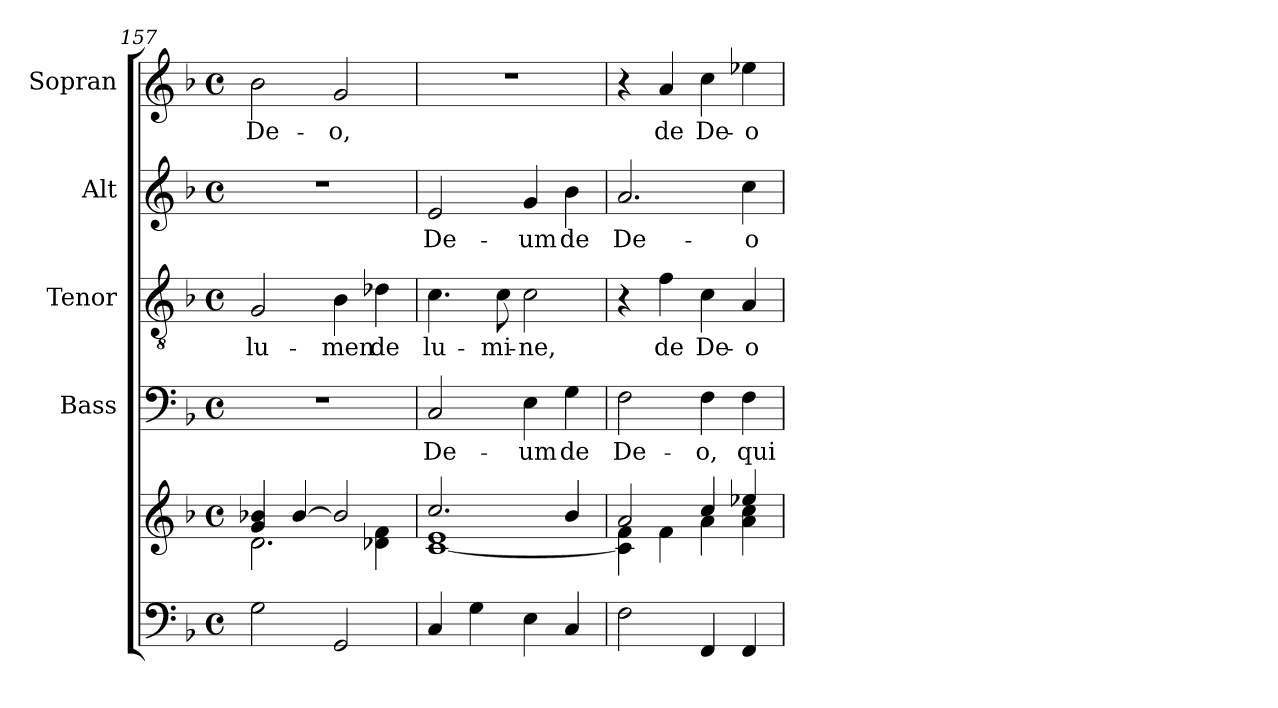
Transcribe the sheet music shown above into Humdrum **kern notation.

**kern	**kern	**kern	**text	**kern	**text	**kern	**text	**kern	**text
*part5	*part5	*part4	*part4	*part3	*part3	*part2	*part2	*part1	*part1
*staff6	*staff5	*staff4	*staff4	*staff3	*staff3	*staff2	*staff2	*staff1	*staff1
*	*	*I"Bass	*	*I"Tenor	*	*I"Alt	*	*I"Sopran	*
*	*	*I'B.	*	*I'T.	*	*I'A.	*	*I'S.	*
*clefF4	*clefG2	*clefF4	*	*clefGv2	*	*clefG2	*	*clefG2	*
*k[b-]	*k[b-]	*k[b-]	*	*k[b-]	*	*k[b-]	*	*k[b-]	*
*F:	*F:	*F:	*	*F:	*	*F:	*	*F:	*
*M4/4	*M4/4	*M4/4	*	*M4/4	*	*M4/4	*	*M4/4	*
*met(c)	*met(c)	*met(c)	*	*met(c)	*	*met(c)	*	*met(c)	*
=157	=157	=157	=157	=157	=157	=157	=157	=157	=157
*	*^	*	*	*	*	*	*	*	*
!	!	!	!	!	!	!LO:LY:b	!	!	!	!LO:LY:b
2G\	4g/ 4b-X/	2.d\	1r	.	2G/	lu-	1r	.	2b-\	De-
.	[>4b-/	.	.	.	.	.	.	.	.	.
!	!	!	!	!	!	!LO:LY:b	!	!	!	!LO:LY:b
2GG/	2b-/]	.	.	.	4B-\	-men	.	.	2g/	-o,
!	!	!	!	!	!	!LO:LY:b	!	!	!	!
.	.	4d-X\ 4f\	.	.	4d-X\	de	.	.	.	.
!!LO:LB:g=z
=158	=158	=158	=158	=158	=158	=158	=158	=158	=158	=158
!	!	!	!	!LO:LY:b	!	!LO:LY:b	!	!LO:LY:b	!	!
4C/	2.cc/	[<1c 1e	2C/	De-	4.c\	lu-	2e/	De-	1r	.
4G\	.	.	.	.	.	.	.	.	.	.
!	!	!	!	!	!	!LO:LY:b	!	!	!	!
.	.	.	.	.	8c\	-mi-	.	.	.	.
!	!	!	!	!LO:LY:b	!	!LO:LY:b	!	!LO:LY:b	!	!
4E\	.	.	4E\	-um	2c\	-ne,	4g/	-um	.	.
!	!	!	!	!LO:LY:b	!	!	!	!LO:LY:b	!	!
4C/	4b-/	.	4G\	de	.	.	4b-\	de	.	.
=159	=159	=159	=159	=159	=159	=159	=159	=159	=159	=159
!	!	!	!	!LO:LY:b	!	!	!	!LO:LY:b	!	!
2F\	2a/	4c\] 4f\	2F\	De-	4r	.	2.a/	De-	4r	.
!	!	!	!	!	!	!LO:LY:b	!	!	!	!LO:LY:b
.	.	4f\	.	.	4f\	de	.	.	4a/	de
!	!	!	!	!LO:LY:b	!	!LO:LY:b	!	!	!	!LO:LY:b
4FF/	4cc/	4a\	4F\	-o,	4c\	De-	.	.	4cc\	De-
!	!	!	!	!LO:LY:b	!	!LO:LY:b	!	!LO:LY:b	!	!LO:LY:b
4FF/	4ee-X/	4a\ 4cc\	4F\	qui	4A/	-o	4cc\	-o	4ee-X\	-o
*	*v	*v	*	*	*	*	*	*	*	*
=	=	=	=	=	=	=	=	=	=
*-	*-	*-	*-	*-	*-	*-	*-	*-	*-
